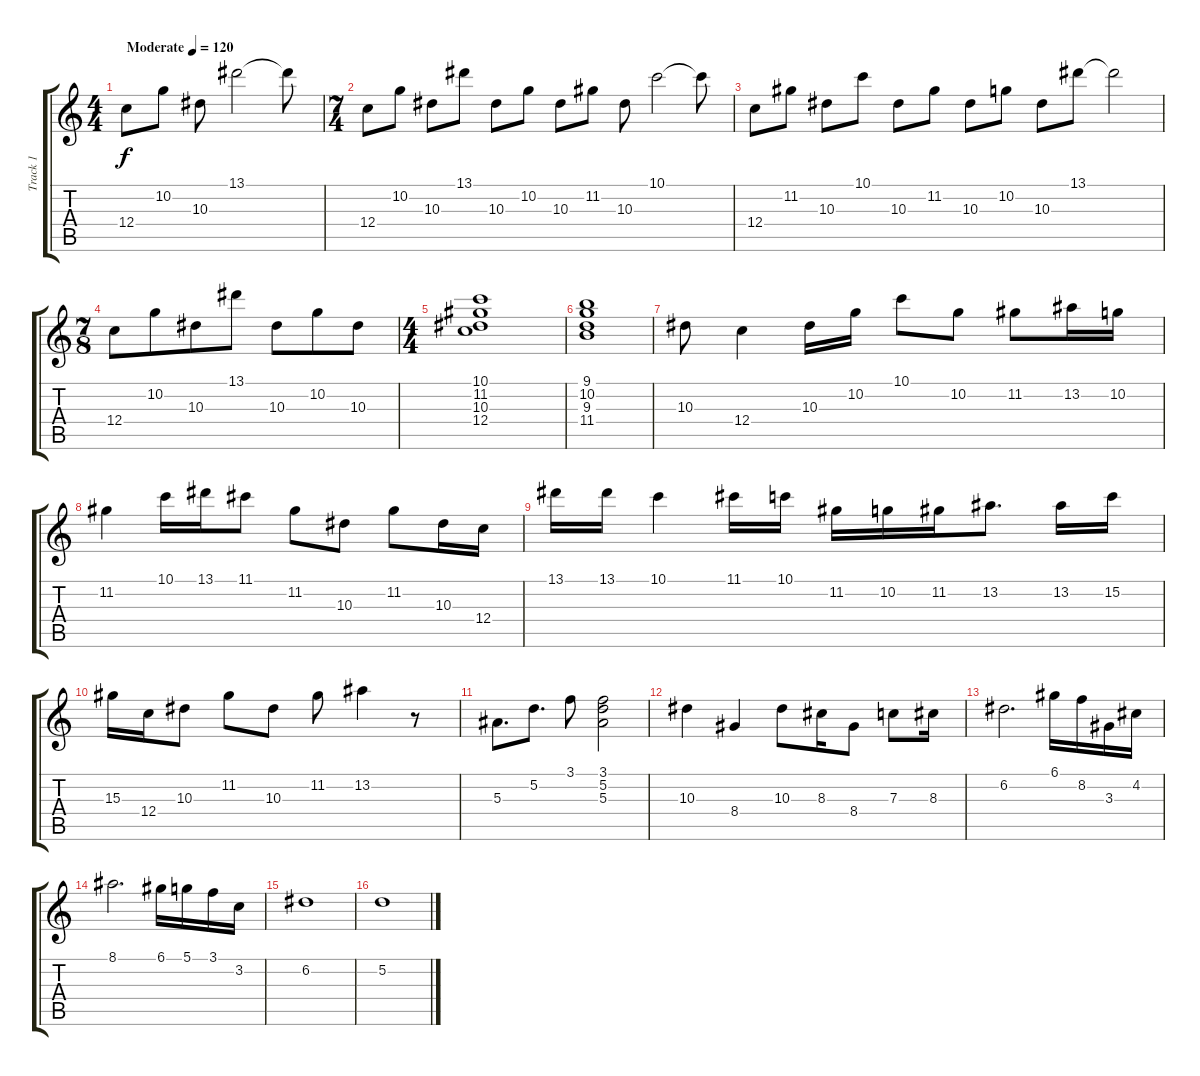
\track ("Track 1" "Track 1") {instrument acousticguitarnylon}
\staff {score tabs}
\tuning (D4 A3 F3 C3 G2 C2) {hide}
\ts (4 4)
\tempo (120 "Moderate")
\clef g2
\ks c
12.4.8{dy f instrument acousticguitarnylon} 10.2.8 10.3.8 13.1.2 13.1{t}.8 |
\ts (7 4)
12.4.8 10.2.8 10.3.8 13.1.8 10.3.8 10.2.8 10.3.8 11.2.8 10.3.8 10.1.2 10.1{t}.8 |
12.4.8 11.2.8 10.3.8 10.1.8 10.3.8 11.2.8 10.3.8 10.2.8 10.3.8 13.1.8 13.1{t}.2 |
\ts (7 8)
12.4.8 10.2.8 10.3.8 13.1.8 10.3.8 10.2.8 10.3.8 |
\ts (4 4)
(10.1 11.2 10.3 12.4).1 |
(9.1 10.2 9.3 11.4).1 |
10.3.8 12.4.4 10.3.16 10.2.16 10.1.8 10.2.8 11.2.8 13.2.16 10.2.16 |
11.2.4 10.1.16 13.1.16 11.1.8 11.2.8 10.3.8 11.2.8 10.3.16 12.4.16 |
13.1.16 13.1.16 10.1.4 11.1.16 10.1.16 11.2.16 10.2.16 11.2.16 13.2.8{d} 13.2.16 15.2.16 |
15.3.16 12.4.16 10.3.8 11.2.8 10.3.8 11.2.8 13.2.4 r.8 |
5.3.8{d} 5.2.8{d} 3.1.8 (3.1 5.2 5.3).2 |
10.3.4 8.4.4 10.3.8 8.3.16 8.4.8 7.3.8 8.3.16 |
6.2.2{d} 6.1.16 8.2.16 3.3.16 4.2.16 |
8.1.2{d} 6.1.16 5.1.16 3.1.16 3.2.16 |
6.2.1 |
5.2.1
